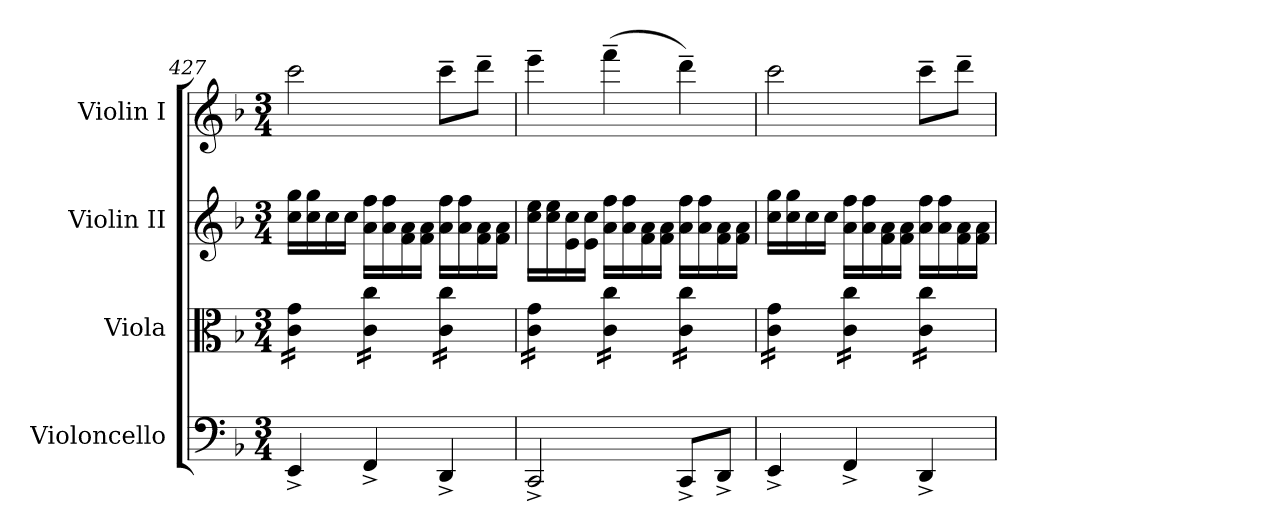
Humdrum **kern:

**kern	**kern	**kern	**kern
*part4	*part3	*part2	*part1
*staff4	*staff3	*staff2	*staff1
*I"Violoncello	*I"Viola	*I"Violin II	*I"Violin I
*I'Vc	*I'Vla	*I'Vln	*I'Vln
*clefF4	*clefC3	*clefG2	*clefG2
*k[b-]	*k[b-]	*k[b-]	*k[b-]
*M3/4	*M3/4	*M3/4	*M3/4
=427	=427	=427	=427
*	*tremolo	*	*
4EE^/	16c\ 16g\LL	16cc\ 16gg\LL	2ccc\
.	16c\ 16g\	16cc\ 16gg\	.
.	16c\ 16g\	16cc\	.
.	16c\ 16g\JJ	16cc\JJ	.
4FF^/	16c\ 16cc\LL	16a\ 16ff\LL	.
.	16c\ 16cc\	16a\ 16ff\	.
.	16c\ 16cc\	16f\ 16a\	.
.	16c\ 16cc\JJ	16f\ 16a\JJ	.
4DD^/	16c\ 16cc\LL	16a\ 16ff\LL	8ccc~\L
.	16c\ 16cc\	16a\ 16ff\	.
.	16c\ 16cc\	16f\ 16a\	8ddd~\J
.	16c\ 16cc\JJ	16f\ 16a\JJ	.
=428	=428	=428	=428
2CC^/	16c\ 16g\LL	16cc\ 16ee\LL	4eee~\
.	16c\ 16g\	16cc\ 16ee\	.
.	16c\ 16g\	16e\ 16cc\	.
.	16c\ 16g\JJ	16e\ 16cc\JJ	.
.	16c\ 16cc\LL	16a\ 16ff\LL	(4fff~\
.	16c\ 16cc\	16a\ 16ff\	.
.	16c\ 16cc\	16f\ 16a\	.
.	16c\ 16cc\JJ	16f\ 16a\JJ	.
8CC^/L	16c\ 16cc\LL	16a\ 16ff\LL	4ddd~\)
.	16c\ 16cc\	16a\ 16ff\	.
8DD^/J	16c\ 16cc\	16f\ 16a\	.
.	16c\ 16cc\JJ	16f\ 16a\JJ	.
=429	=429	=429	=429
4EE^/	16c\ 16g\LL	16cc\ 16gg\LL	2ccc\
.	16c\ 16g\	16cc\ 16gg\	.
.	16c\ 16g\	16cc\	.
.	16c\ 16g\JJ	16cc\JJ	.
4FF^/	16c\ 16cc\LL	16a\ 16ff\LL	.
.	16c\ 16cc\	16a\ 16ff\	.
.	16c\ 16cc\	16f\ 16a\	.
.	16c\ 16cc\JJ	16f\ 16a\JJ	.
4DD^/	16c\ 16cc\LL	16a\ 16ff\LL	8ccc~\L
.	16c\ 16cc\	16a\ 16ff\	.
.	16c\ 16cc\	16f\ 16a\	8ddd~\J
.	16c\ 16cc\JJ	16f\ 16a\JJ	.
*	*Xtremolo	*	*
=	=	=	=
*-	*-	*-	*-
